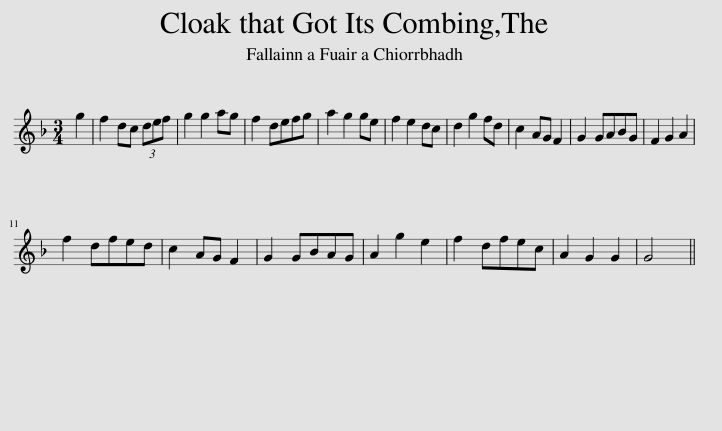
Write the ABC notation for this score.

X:1
L:1/8
M:3/4
I:linebreak $
K:F
V:1 treble
V:1
 g2 | f2 dc (3def | g2 g2 ag | f2 defg | a2 g2 ge | %5
 f2 e2 dc | d2 g2 fd | c2 AG F2 | G2 GABG | F2 G2 A2 |$ %10
 f2 dfed | c2 AG F2 | G2 GBAG | A2 g2 e2 | f2 dfec | %15
 A2 G2 G2 | G4 || %17
